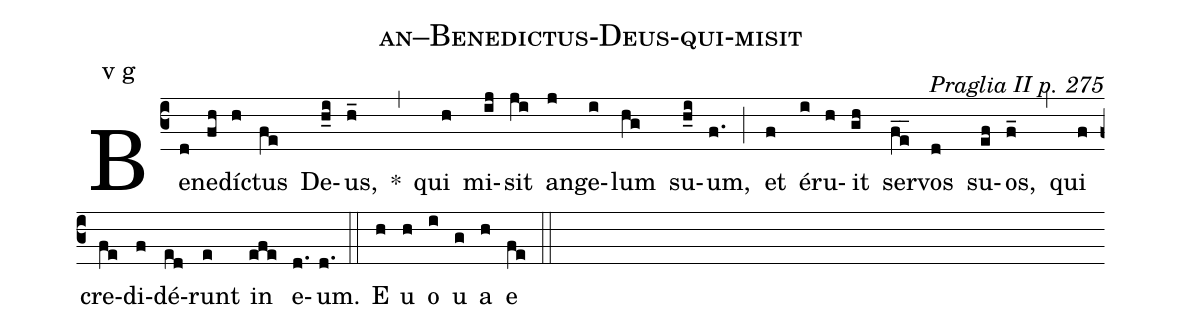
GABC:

name: an--Benedictus-Deus-qui-misit;
commentary: Praglia II p. 275;
annotation: v g;
%%
(c3) Be(d)ne(fh)dí(h)ctus(fe) De(h_i)us,(h_) *(,) qui(h) mi(ij)sit(ji) an(j)ge(i)lum(hg) su(h_i)um,(f.) (;) et(f) é(i)ru(h)it(gh) ser(f_e_)vos(d) su(ef)os,(f_) (,) qui(f) cre(fe)di(f)dé(ed)runt(e) in(efe) e(d.)um.(d.) (::) E(h) u(h) o(i) u(g) a(h) e(fe) (::)
